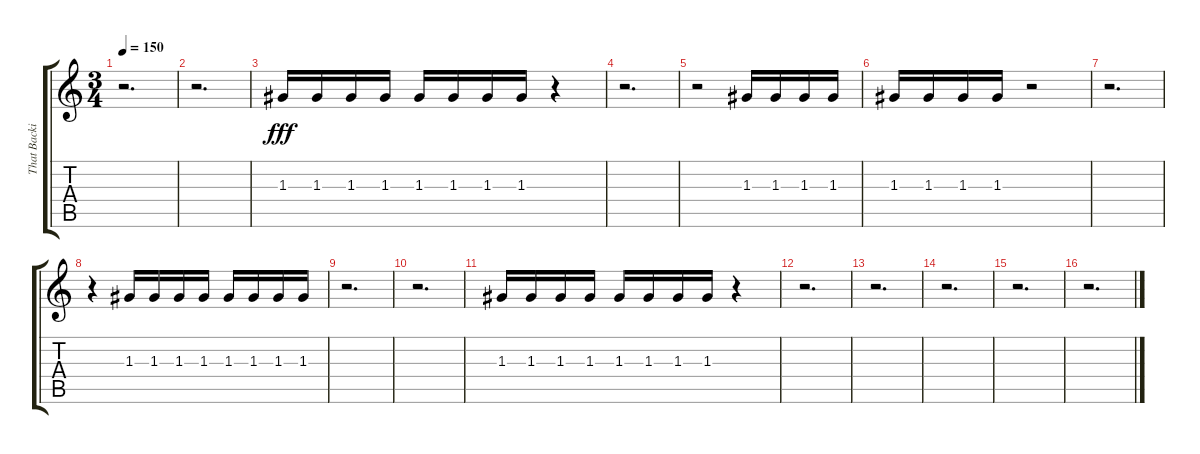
\track ("That Backing Sound Palm Mute 4 closest s" "That Backi") {instrument electricguitarmuted}
\staff {score tabs}
\tuning (E4 B3 G3 D3 A2 E2) {hide}
\ts (3 4)
\tempo 150
\clef g2
\ks c
r.2{d dy fff} |
r.2{d} |
1.3.16 1.3.16 1.3.16 1.3.16 1.3.16 1.3.16 1.3.16 1.3.16 r.4 |
r.2{d} |
r.2 1.3.16 1.3.16 1.3.16 1.3.16 |
1.3.16 1.3.16 1.3.16 1.3.16 r.2 |
r.2{d} |
r.4 1.3.16 1.3.16 1.3.16 1.3.16 1.3.16 1.3.16 1.3.16 1.3.16 |
r.2{d} |
r.2{d} |
1.3.16 1.3.16 1.3.16 1.3.16 1.3.16 1.3.16 1.3.16 1.3.16 r.4 |
r.2{d} |
r.2{d} |
r.2{d} |
r.2{d} |
r.2{d}
